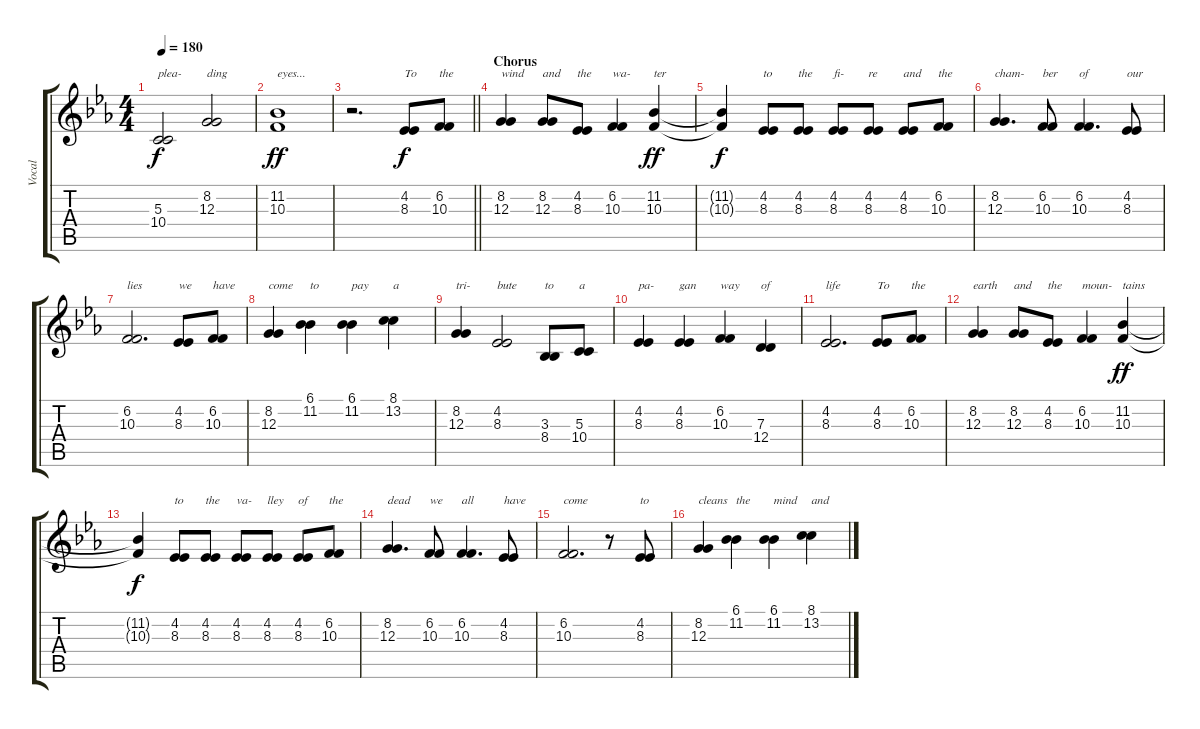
\track ("Vocal" "Vocal") {instrument lead2sawtooth}
\staff {score tabs}
\tuning (E4 B3 G3 D3 A2 E2) {hide}
\ts (4 4)
\tempo 180
\clef g2
\ks eb
(5.3 10.4).2{txt "plea-" dy f} (8.2 12.3).2{txt "ding"} |
(11.2 10.3).1{txt "eyes..." dy ff} |
\barLineRight lightlight
r.2{d} (4.2 8.3).8{txt "To" dy f} (6.2 10.3).8{txt "the"} |
\section ("" "Chorus")
(8.2 12.3).4{txt "wind"} (8.2 12.3).8{txt "and"} (4.2 8.3).8{txt "the"} (6.2 10.3).4{txt "wa-"} (11.2 10.3).4{txt "ter" dy ff} |
(11.2{t} 10.3{t}).4{dy f} (4.2 8.3).8{txt "to"} (4.2 8.3).8{txt "the"} (4.2 8.3).8{txt "fi-"} (4.2 8.3).8{txt "re"} (4.2 8.3).8{txt "and"} (6.2 10.3).8{txt "the"} |
(8.2 12.3).4{d txt "cham-"} (6.2 10.3).8{txt "ber"} (6.2 10.3).4{d txt "of"} (4.2 8.3).8{txt "our"} |
(6.2 10.3).2{d txt "lies"} (4.2 8.3).8{txt "we"} (6.2 10.3).8{txt "have"} |
(8.2 12.3).4{txt "come"} (6.1 11.2).4{txt "to"} (6.1 11.2).4{txt "pay"} (8.1 13.2).4{txt "a"} |
(8.2 12.3).4{txt "tri-"} (4.2 8.3).2{txt "bute"} (3.3 8.4).8{txt "to"} (5.3 10.4).8{txt "a"} |
(4.2 8.3).4{txt "pa-"} (4.2 8.3).4{txt "gan"} (6.2 10.3).4{txt "way"} (7.3 12.4).4{txt "of"} |
(4.2 8.3).2{d txt "life"} (4.2 8.3).8{txt "To"} (6.2 10.3).8{txt "the"} |
(8.2 12.3).4{txt "earth"} (8.2 12.3).8{txt "and"} (4.2 8.3).8{txt "the"} (6.2 10.3).4{txt "moun-"} (11.2 10.3).4{txt "tains" dy ff} |
(11.2{t} 10.3{t}).4{dy f} (4.2 8.3).8{txt "to"} (4.2 8.3).8{txt "the"} (4.2 8.3).8{txt "va-"} (4.2 8.3).8{txt "lley"} (4.2 8.3).8{txt "of"} (6.2 10.3).8{txt "the"} |
(8.2 12.3).4{d txt "dead"} (6.2 10.3).8{txt "we"} (6.2 10.3).4{d txt "all"} (4.2 8.3).8{txt "have"} |
(6.2 10.3).2{d txt "come"} r.8 (4.2 8.3).8{txt "to"} |
(8.2 12.3).4{txt "cleans"} (6.1 11.2).4{txt "the"} (6.1 11.2).4{txt "mind"} (8.1 13.2).4{txt "and"}
